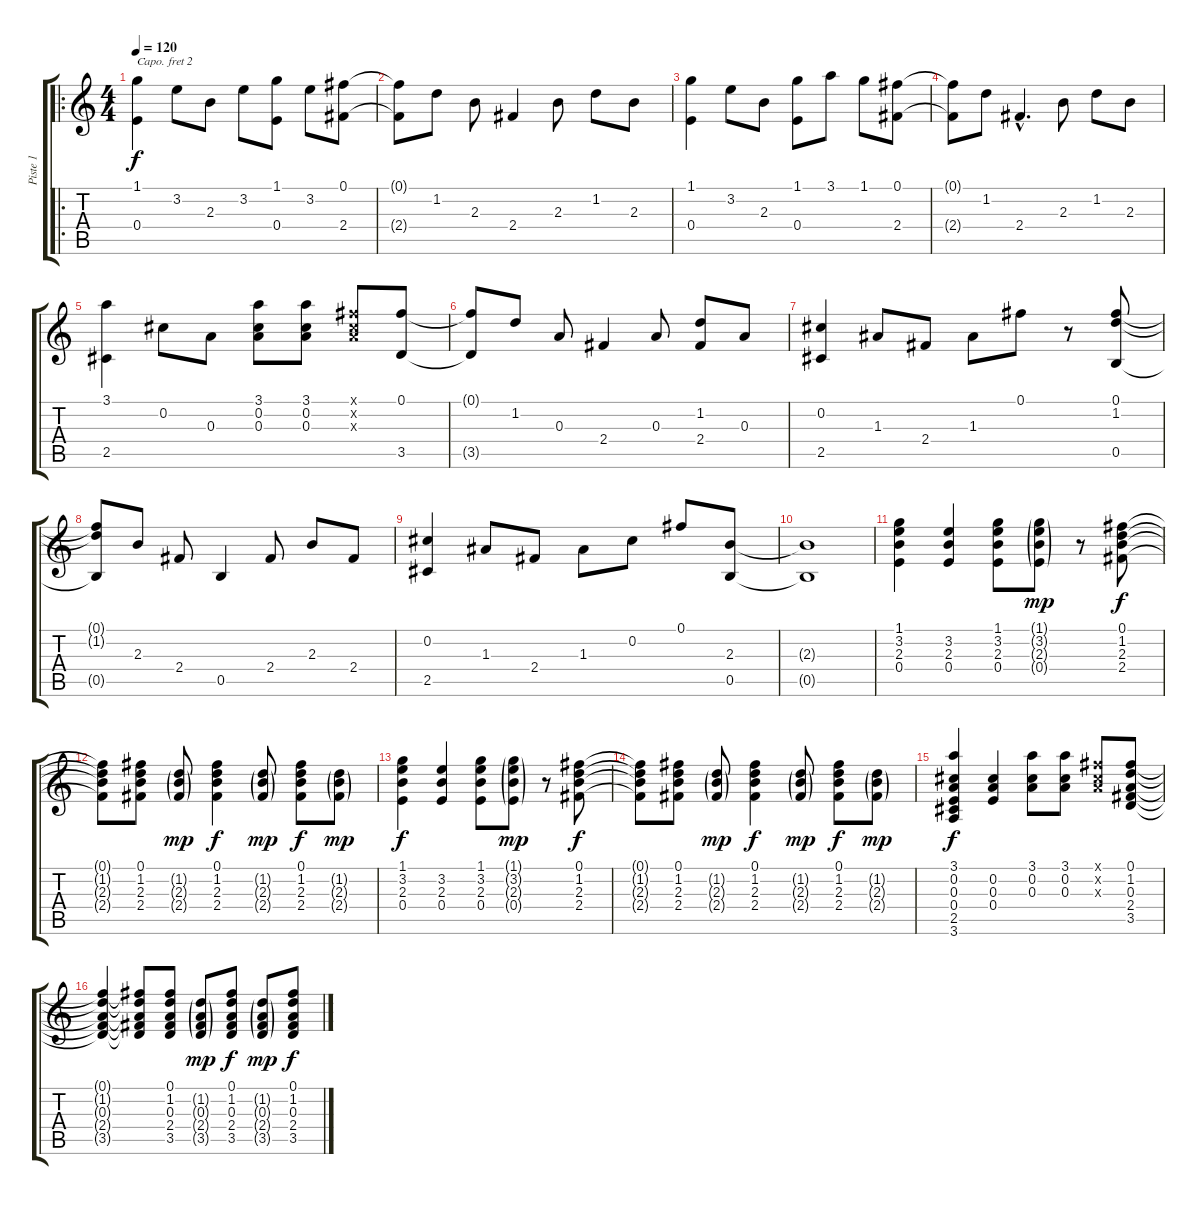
\track ("Piste 1" "Piste 1") {instrument acousticguitarsteel}
\staff {score tabs}
\capo 2
\tuning (E4 B3 G3 D3 A2 E2) {hide}
\ro
\ts (4 4)
\tempo 120
\clef g2
\ks c
(1.1 0.4).4{dy f instrument acousticguitarsteel} 3.2.8 2.3.8 3.2.8 (1.1 0.4).8 3.2.8 (0.1 2.4).8 |
(0.1{t} 2.4{t}).8 1.2.8 2.3.8 2.4.4 2.3.8 1.2.8 2.3.8 |
(1.1 0.4).4 3.2.8 2.3.8 (1.1 0.4).8 3.1.8 1.1.8 (0.1 2.4).8 |
(0.1{t} 2.4{t}).8 1.2.8 2.4{hac}.4{d} 2.3.8 1.2.8 2.3.8 |
(3.1 2.5).4 0.2.8 0.3.8 (3.1 0.2 0.3).8 (3.1 0.2 0.3).8 (0.1{x} 0.2{x} 0.3{x}).8 (0.1 3.5).8 |
(0.1{t} 3.5{t}).8 1.2.8 0.3.8 2.4.4 0.3.8 (1.2 2.4).8 0.3.8 |
(0.2 2.5).4 1.3.8 2.4.8 1.3.8 0.1.8 r.8 (0.1 1.2 0.5).8 |
(0.1{t} 1.2{t} 0.5{t}).8 2.3.8 2.4.8 0.5.4 2.4.8 2.3.8 2.4.8 |
(0.2 2.5).4 1.3.8 2.4.8 1.3.8 0.2.8 0.1.8 (2.3 0.5).8 |
(2.3{t} 0.5{t}).1 |
(1.1 3.2 2.3 0.4).4 (3.2 2.3 0.4).4 (1.1 3.2 2.3 0.4).8 (1.1{g} 3.2{g} 2.3{g} 0.4{g}).8{dy mp} r.8 (0.1 1.2 2.3 2.4).8{dy f} |
(0.1{t} 1.2{t} 2.3{t} 2.4{t}).8 (0.1 1.2 2.3 2.4).8 (1.2{g} 2.3{g} 2.4{g}).8{dy mp} (0.1 1.2 2.3 2.4).4{dy f} (1.2{g} 2.3{g} 2.4{g}).8{dy mp} (0.1 1.2 2.3 2.4).8{dy f} (1.2{g} 2.3{g} 2.4{g}).8{dy mp} |
(1.1 3.2 2.3 0.4).4{dy f} (3.2 2.3 0.4).4 (1.1 3.2 2.3 0.4).8 (1.1{g} 3.2{g} 2.3{g} 0.4{g}).8{dy mp} r.8 (0.1 1.2 2.3 2.4).8{dy f} |
(0.1{t} 1.2{t} 2.3{t} 2.4{t}).8 (0.1 1.2 2.3 2.4).8 (1.2{g} 2.3{g} 2.4{g}).8{dy mp} (0.1 1.2 2.3 2.4).4{dy f} (1.2{g} 2.3{g} 2.4{g}).8{dy mp} (0.1 1.2 2.3 2.4).8{dy f} (1.2{g} 2.3{g} 2.4{g}).8{dy mp} |
(3.1 0.2 0.3 0.4 2.5 3.6).4{dy f} (0.2 0.3 0.4).4 (3.1 0.2 0.3).8 (3.1 0.2 0.3).8 (0.1{x} 0.2{x} 0.3{x}).8 (0.1 1.2 0.3 2.4 3.5).8 |
(0.1{t} 1.2{t} 0.3{t} 2.4{t} 3.5{t}).4 (0.1{t} 1.2{t} 0.3{t} 2.4{t} 3.5{t}).8 (0.1 1.2 0.3 2.4 3.5).8 (1.2{g} 0.3{g} 2.4{g} 3.5{g}).8{dy mp} (0.1 1.2 0.3 2.4 3.5).8{dy f} (1.2{g} 0.3{g} 2.4{g} 3.5{g}).8{dy mp} (0.1 1.2 0.3 2.4 3.5).8{dy f}
